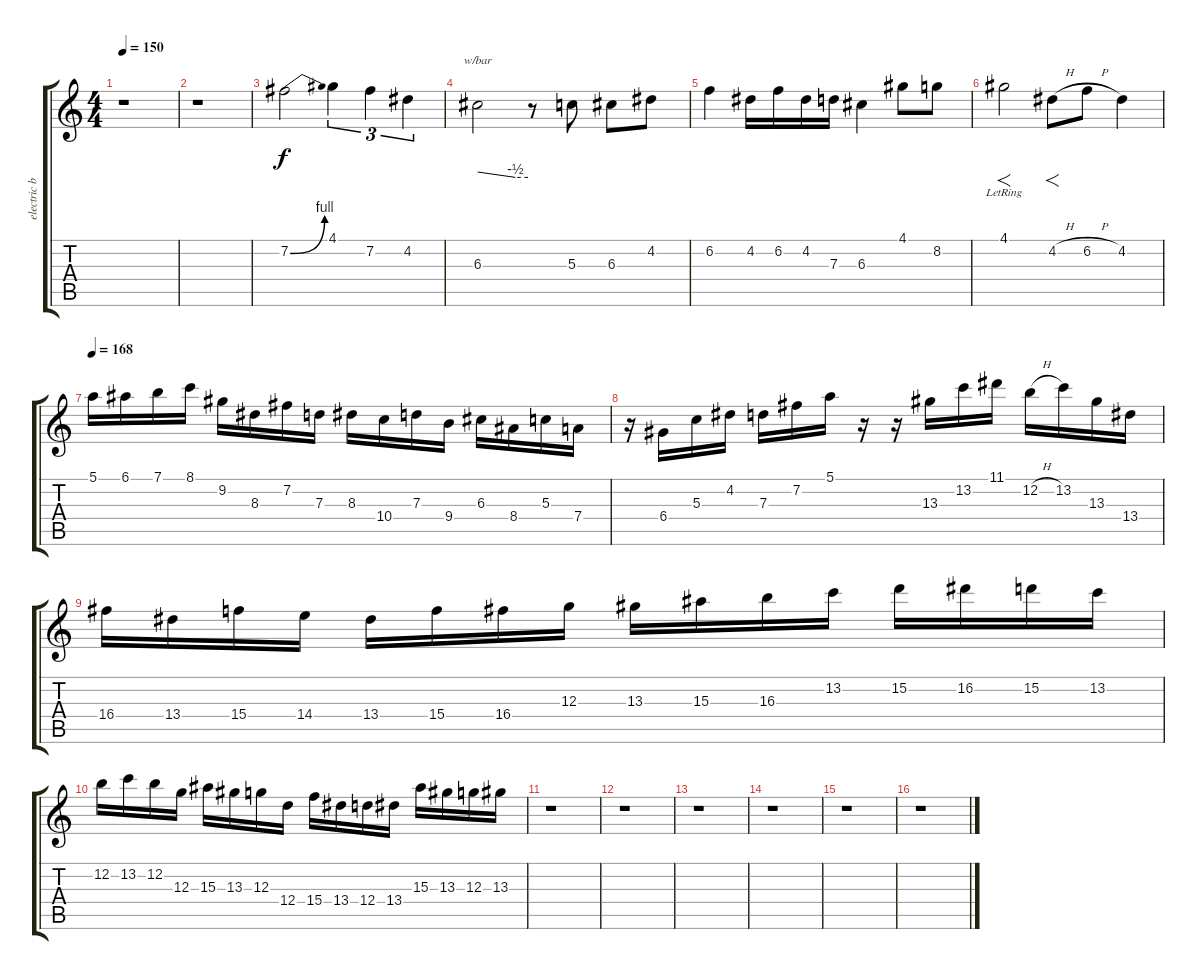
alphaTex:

\track ("electric banana" "electric b") {instrument overdrivenguitar}
\staff {score tabs}
\tuning (E4 B3 G3 D3 A2 E2) {hide}
\ts (4 4)
\tempo 150
\clef g2
\ks c
r.1{dy f} |
r.1 |
7.2{be (bend 0 0 60 4)}.2 4.1.4{tu (3 2)} 7.2.4{tu (3 2)} 4.2.4{tu (3 2)} |
6.3.2{tbe (custom default 0 0 45 -2 60 -2)} r.8 5.3.8 6.3.8 4.2.8 |
6.2.4 4.2.16 6.2.16 4.2.16 7.3.16 6.3.4 4.1.8 8.2.8 |
4.1{lr}.2{f} 4.2{h}.8{f} 6.2{h}.8 4.2.4 |
\tempo 168
5.1.16 6.1.16 7.1.16 8.1.16 9.2.16 8.3.16 7.2.16 7.3.16 8.3.16 10.4.16 7.3.16 9.4.16 6.3.16 8.4.16 5.3.16 7.4.16 |
r.16 6.4.16 5.3.16 4.2.16 7.3.16 7.2.16 5.1.16 r.16 r.16 13.3.16 13.2.16 11.1.16 12.2{h}.16 13.2.16 13.3.16 13.4.16 |
16.4.16 13.4.16 15.4.16 14.4.16 13.4.16 15.4.16 16.4.16 12.3.16 13.3.16 15.3.16 16.3.16 13.2.16 15.2.16 16.2.16 15.2.16 13.2.16 |
12.2.16 13.2.16 12.2.16 12.3.16 15.3.16 13.3.16 12.3.16 12.4.16 15.4.16 13.4.16 12.4.16 13.4.16 15.3.16 13.3.16 12.3.16 13.3.16 |
r.1 |
r.1 |
r.1 |
r.1 |
r.1 |
r.1
